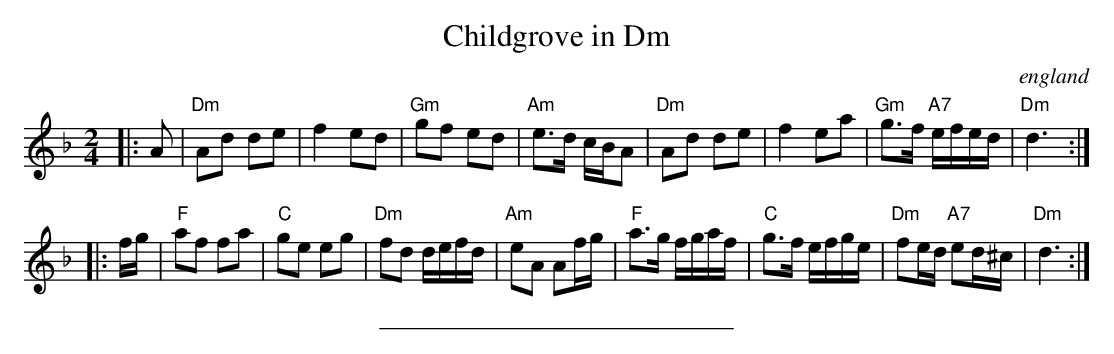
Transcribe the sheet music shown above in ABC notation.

X:1
T: Childgrove in Dm
O:england
M: 2/4
L: 1/8
K: Dm
|: A \
| "Dm"Ad de | f2 ed | "Gm"gf ed | "Am"e>d c/B/A \
| "Dm"Ad de | f2 ea | "Gm"g>f "A7"e/f/e/d/ | "Dm"d3 :|
|: f/g/ \
| "F"af fa | "C"ge eg | "Dm"fd d/e/f/d/ | "Am"eA Af/g/ \
| "F"a>g f/g/a/f/ | "C"g>f e/f/g/e/ | "Dm"fe/d/ "A7"ed/^c/ | "Dm"d3 :|
